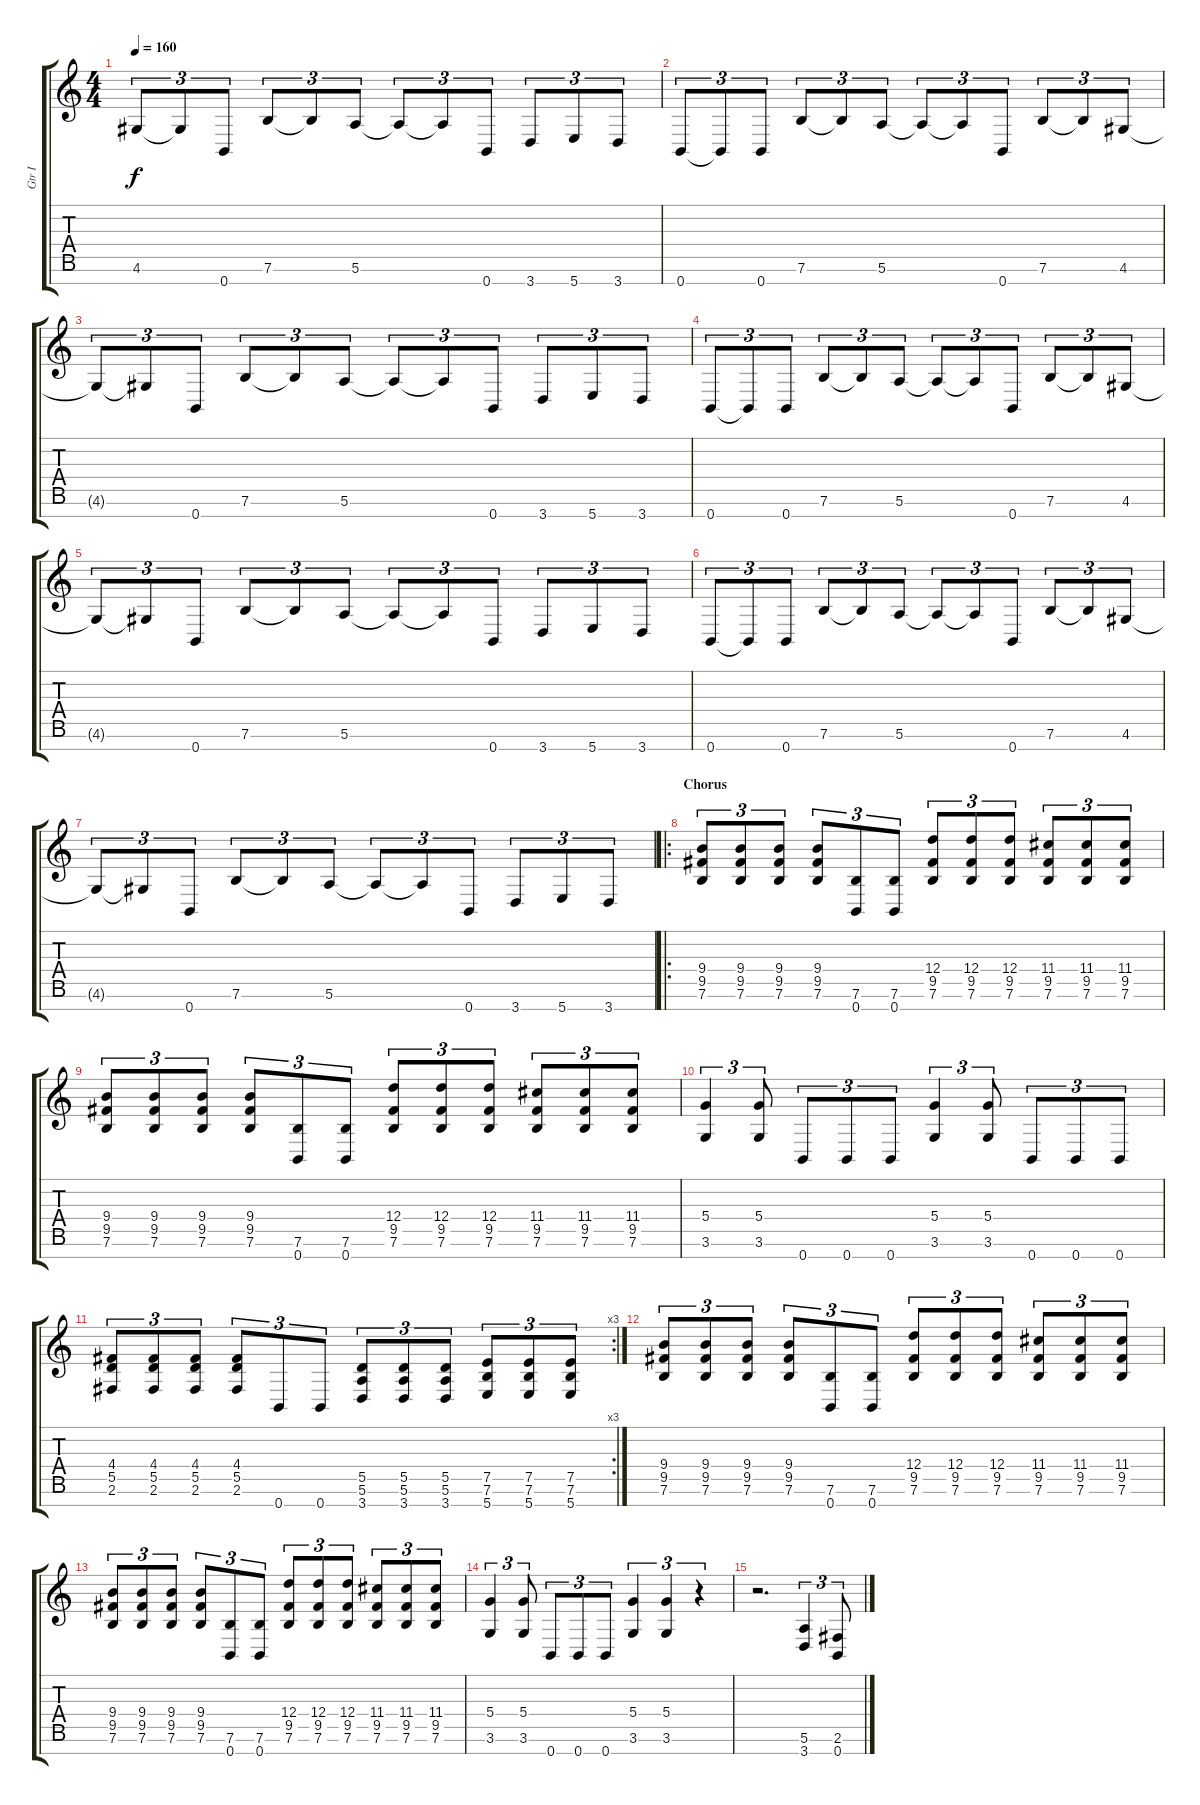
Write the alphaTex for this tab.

\track ("Gtr I" "Gtr I") {instrument overdrivenguitar}
\staff {score tabs}
\tuning (E4 B3 G3 D3 A2 E2 B1) {hide}
\ts (4 4)
\tempo 160
\clef g2
\ks c
4.6{t}.8{tu (3 2) dy f} 4.6{t}.8{tu (3 2)} 0.7.8{tu (3 2)} 7.6.8{tu (3 2)} 7.6{t}.8{tu (3 2)} 5.6.8{tu (3 2)} 5.6{t}.8{tu (3 2)} 5.6{t}.8{tu (3 2)} 0.7.8{tu (3 2)} 3.7.8{tu (3 2)} 5.7.8{tu (3 2)} 3.7.8{tu (3 2)} |
0.7.8{tu (3 2)} 0.7{t}.8{tu (3 2)} 0.7.8{tu (3 2)} 7.6.8{tu (3 2)} 7.6{t}.8{tu (3 2)} 5.6.8{tu (3 2)} 5.6{t}.8{tu (3 2)} 5.6{t}.8{tu (3 2)} 0.7.8{tu (3 2)} 7.6.8{tu (3 2)} 7.6{t}.8{tu (3 2)} 4.6.8{tu (3 2)} |
4.6{t}.8{tu (3 2)} 4.6{t}.8{tu (3 2)} 0.7.8{tu (3 2)} 7.6.8{tu (3 2)} 7.6{t}.8{tu (3 2)} 5.6.8{tu (3 2)} 5.6{t}.8{tu (3 2)} 5.6{t}.8{tu (3 2)} 0.7.8{tu (3 2)} 3.7.8{tu (3 2)} 5.7.8{tu (3 2)} 3.7.8{tu (3 2)} |
0.7.8{tu (3 2)} 0.7{t}.8{tu (3 2)} 0.7.8{tu (3 2)} 7.6.8{tu (3 2)} 7.6{t}.8{tu (3 2)} 5.6.8{tu (3 2)} 5.6{t}.8{tu (3 2)} 5.6{t}.8{tu (3 2)} 0.7.8{tu (3 2)} 7.6.8{tu (3 2)} 7.6{t}.8{tu (3 2)} 4.6.8{tu (3 2)} |
4.6{t}.8{tu (3 2)} 4.6{t}.8{tu (3 2)} 0.7.8{tu (3 2)} 7.6.8{tu (3 2)} 7.6{t}.8{tu (3 2)} 5.6.8{tu (3 2)} 5.6{t}.8{tu (3 2)} 5.6{t}.8{tu (3 2)} 0.7.8{tu (3 2)} 3.7.8{tu (3 2)} 5.7.8{tu (3 2)} 3.7.8{tu (3 2)} |
0.7.8{tu (3 2)} 0.7{t}.8{tu (3 2)} 0.7.8{tu (3 2)} 7.6.8{tu (3 2)} 7.6{t}.8{tu (3 2)} 5.6.8{tu (3 2)} 5.6{t}.8{tu (3 2)} 5.6{t}.8{tu (3 2)} 0.7.8{tu (3 2)} 7.6.8{tu (3 2)} 7.6{t}.8{tu (3 2)} 4.6.8{tu (3 2)} |
4.6{t}.8{tu (3 2)} 4.6{t}.8{tu (3 2)} 0.7.8{tu (3 2)} 7.6.8{tu (3 2)} 7.6{t}.8{tu (3 2)} 5.6.8{tu (3 2)} 5.6{t}.8{tu (3 2)} 5.6{t}.8{tu (3 2)} 0.7.8{tu (3 2)} 3.7.8{tu (3 2)} 5.7.8{tu (3 2)} 3.7.8{tu (3 2)} |
\ro
\section ("" "Chorus")
(9.4 9.5 7.6).8{tu (3 2)} (9.4 9.5 7.6).8{tu (3 2)} (9.4 9.5 7.6).8{tu (3 2)} (9.4 9.5 7.6).8{tu (3 2)} (7.6 0.7).8{tu (3 2)} (7.6 0.7).8{tu (3 2)} (12.4 9.5 7.6).8{tu (3 2)} (12.4 9.5 7.6).8{tu (3 2)} (12.4 9.5 7.6).8{tu (3 2)} (11.4 9.5 7.6).8{tu (3 2)} (11.4 9.5 7.6).8{tu (3 2)} (11.4 9.5 7.6).8{tu (3 2)} |
(9.4 9.5 7.6).8{tu (3 2)} (9.4 9.5 7.6).8{tu (3 2)} (9.4 9.5 7.6).8{tu (3 2)} (9.4 9.5 7.6).8{tu (3 2)} (7.6 0.7).8{tu (3 2)} (7.6 0.7).8{tu (3 2)} (12.4 9.5 7.6).8{tu (3 2)} (12.4 9.5 7.6).8{tu (3 2)} (12.4 9.5 7.6).8{tu (3 2)} (11.4 9.5 7.6).8{tu (3 2)} (11.4 9.5 7.6).8{tu (3 2)} (11.4 9.5 7.6).8{tu (3 2)} |
(5.4 3.6).4{tu (3 2)} (5.4 3.6).8{tu (3 2)} 0.7.8{tu (3 2)} 0.7.8{tu (3 2)} 0.7.8{tu (3 2)} (5.4 3.6).4{tu (3 2)} (5.4 3.6).8{tu (3 2)} 0.7.8{tu (3 2)} 0.7.8{tu (3 2)} 0.7.8{tu (3 2)} |
\rc 3
(4.4 5.5 2.6).8{tu (3 2)} (4.4 5.5 2.6).8{tu (3 2)} (4.4 5.5 2.6).8{tu (3 2)} (4.4 5.5 2.6).8{tu (3 2)} 0.7.8{tu (3 2)} 0.7.8{tu (3 2)} (5.5 5.6 3.7).8{tu (3 2)} (5.5 5.6 3.7).8{tu (3 2)} (5.5 5.6 3.7).8{tu (3 2)} (7.5 7.6 5.7).8{tu (3 2)} (7.5 7.6 5.7).8{tu (3 2)} (7.5 7.6 5.7).8{tu (3 2)} |
(9.4 9.5 7.6).8{tu (3 2)} (9.4 9.5 7.6).8{tu (3 2)} (9.4 9.5 7.6).8{tu (3 2)} (9.4 9.5 7.6).8{tu (3 2)} (7.6 0.7).8{tu (3 2)} (7.6 0.7).8{tu (3 2)} (12.4 9.5 7.6).8{tu (3 2)} (12.4 9.5 7.6).8{tu (3 2)} (12.4 9.5 7.6).8{tu (3 2)} (11.4 9.5 7.6).8{tu (3 2)} (11.4 9.5 7.6).8{tu (3 2)} (11.4 9.5 7.6).8{tu (3 2)} |
(9.4 9.5 7.6).8{tu (3 2)} (9.4 9.5 7.6).8{tu (3 2)} (9.4 9.5 7.6).8{tu (3 2)} (9.4 9.5 7.6).8{tu (3 2)} (7.6 0.7).8{tu (3 2)} (7.6 0.7).8{tu (3 2)} (12.4 9.5 7.6).8{tu (3 2)} (12.4 9.5 7.6).8{tu (3 2)} (12.4 9.5 7.6).8{tu (3 2)} (11.4 9.5 7.6).8{tu (3 2)} (11.4 9.5 7.6).8{tu (3 2)} (11.4 9.5 7.6).8{tu (3 2)} |
(5.4 3.6).4{tu (3 2)} (5.4 3.6).8{tu (3 2)} 0.7.8{tu (3 2)} 0.7.8{tu (3 2)} 0.7.8{tu (3 2)} (5.4 3.6).4{tu (3 2)} (5.4 3.6).4{tu (3 2)} r.4{tu (3 2)} |
r.2{d} (5.6 3.7).4{tu (3 2)} (2.6 0.7).8{tu (3 2)}
